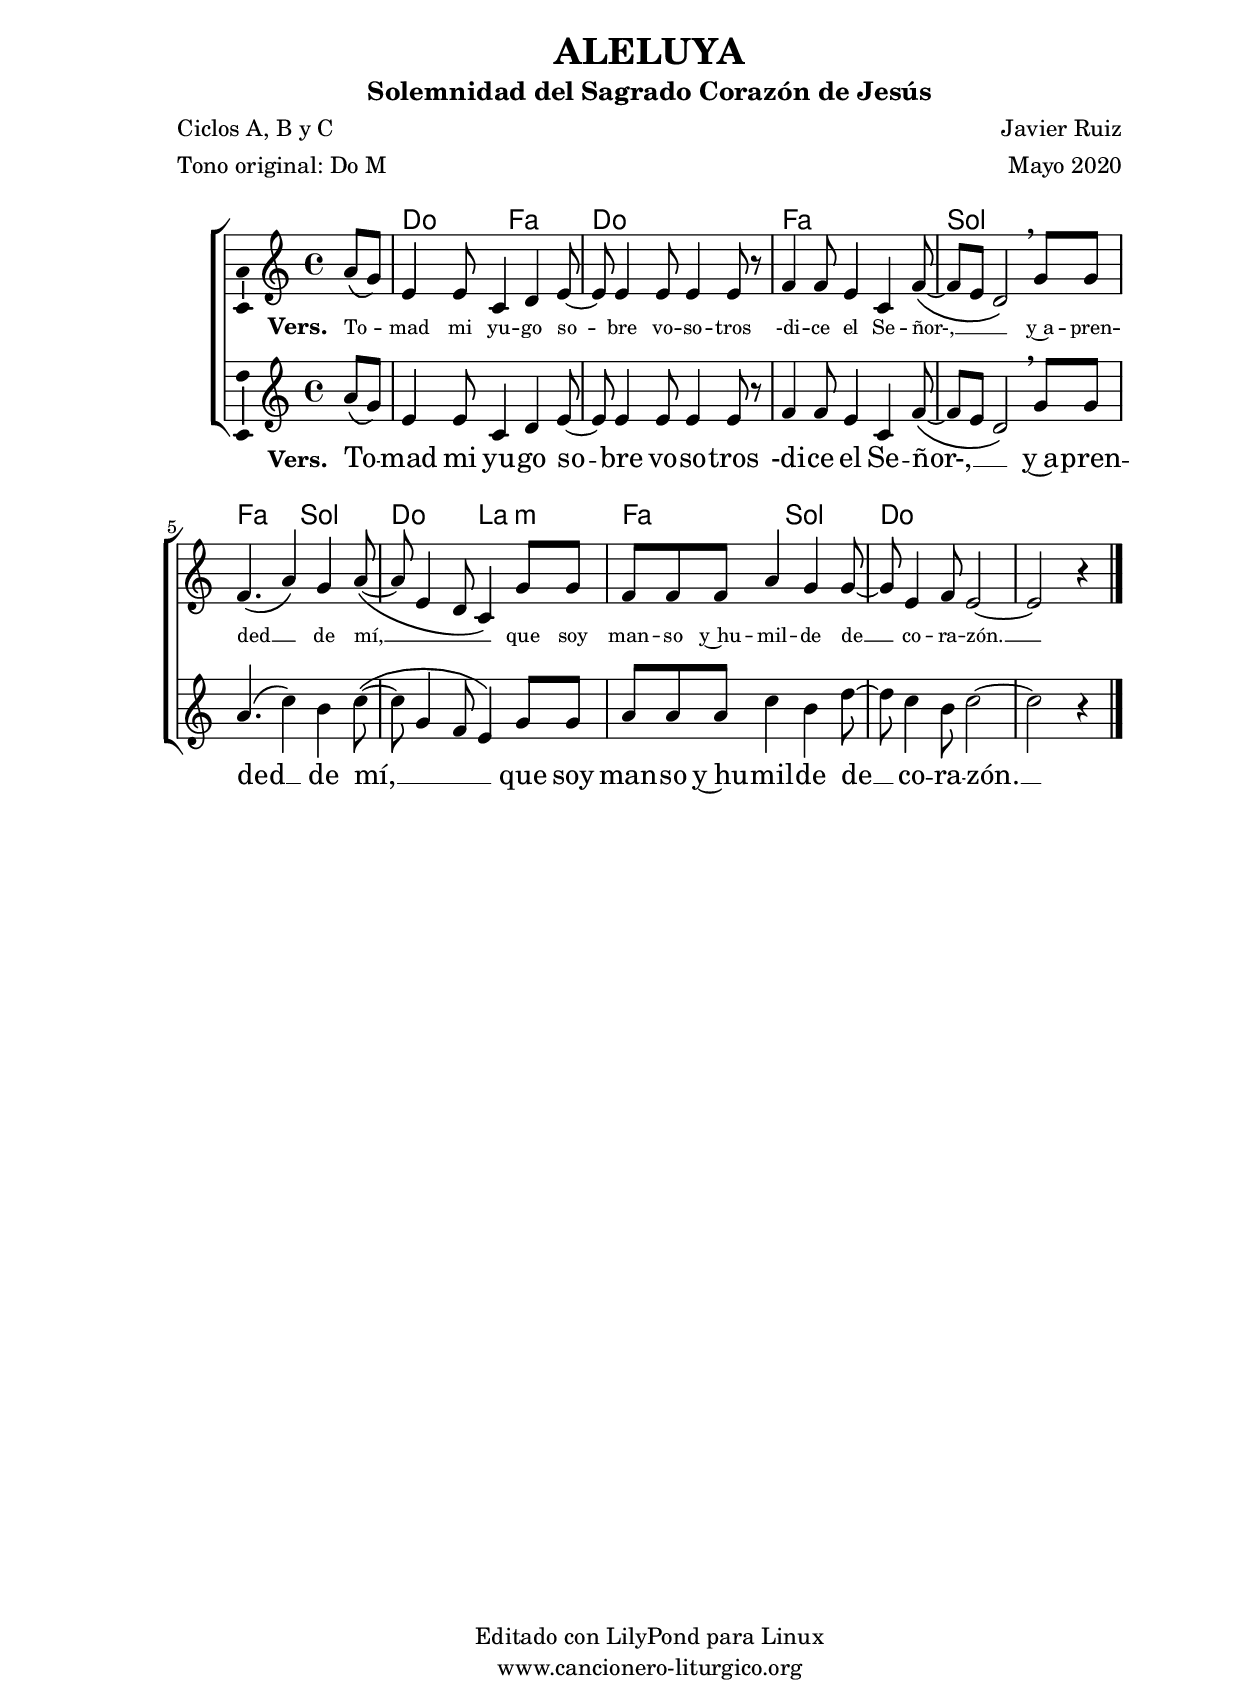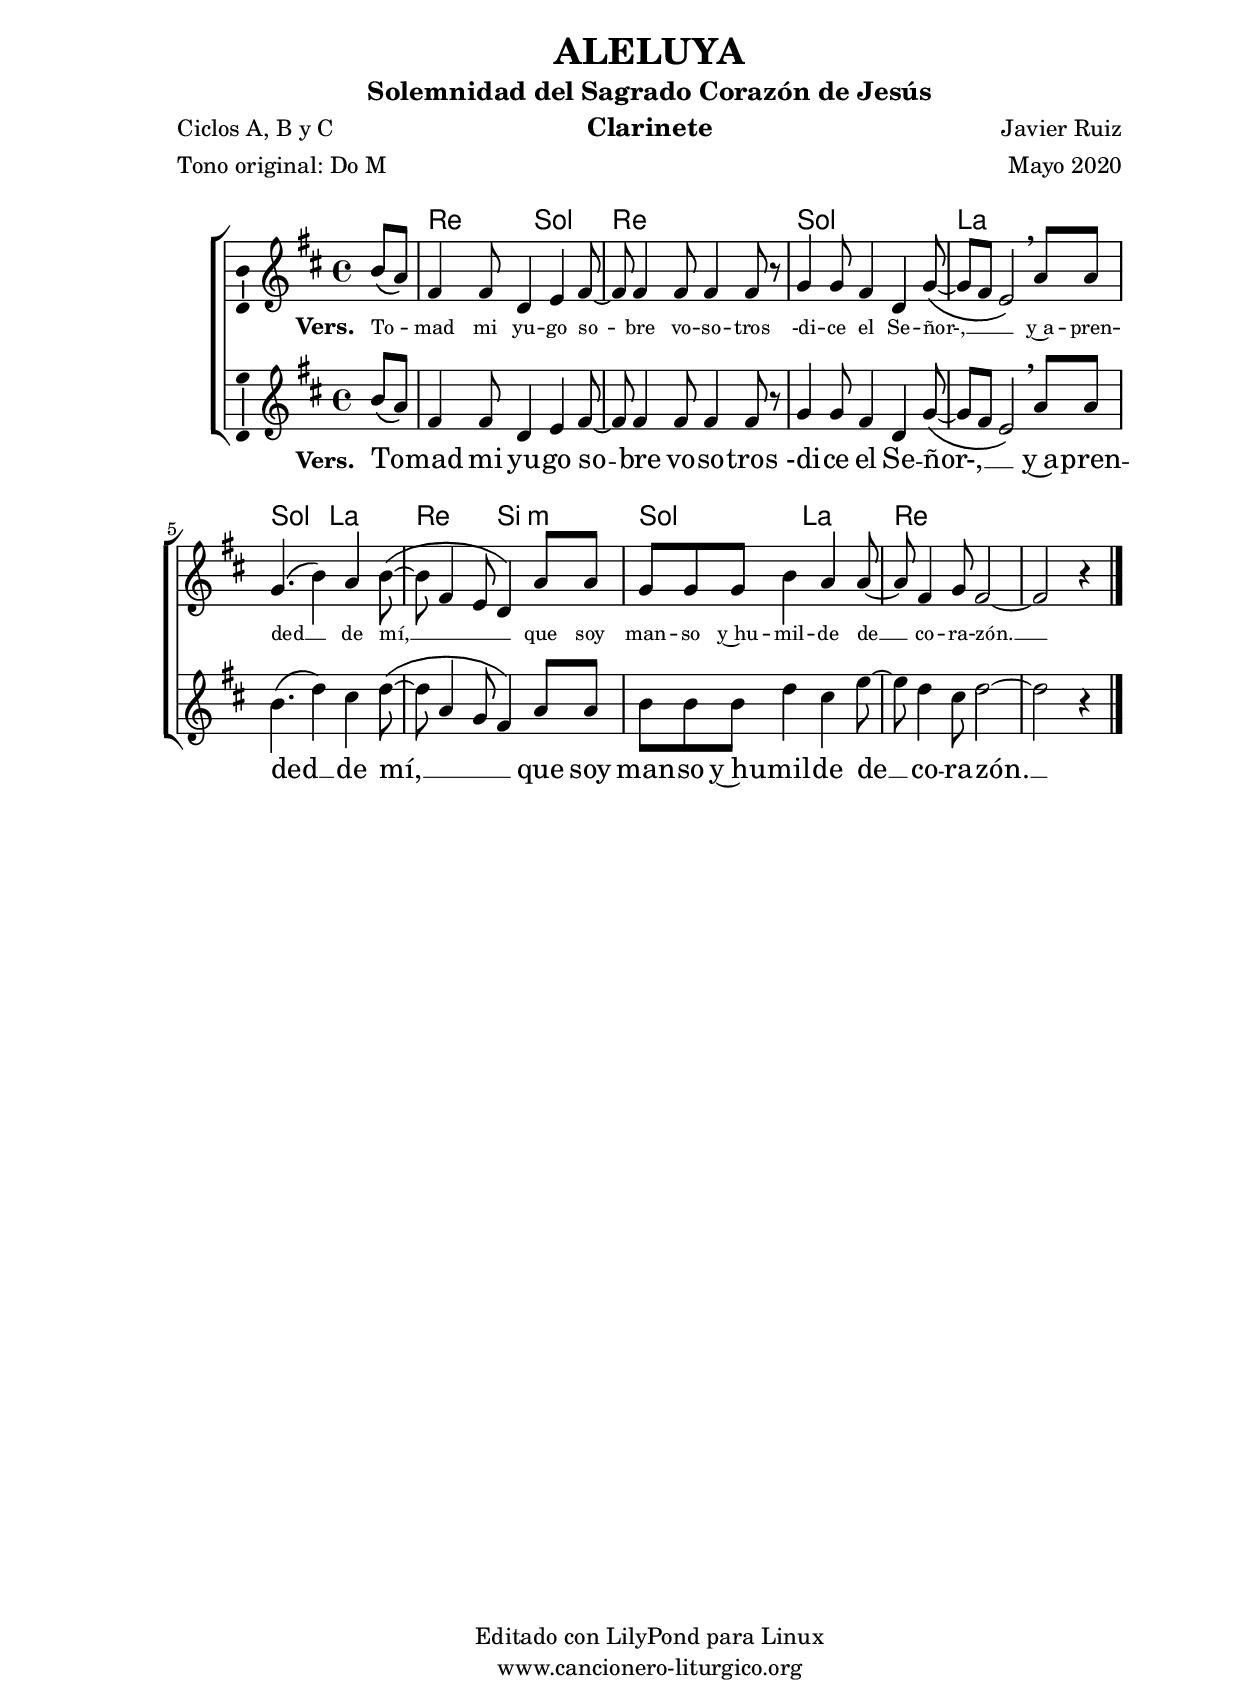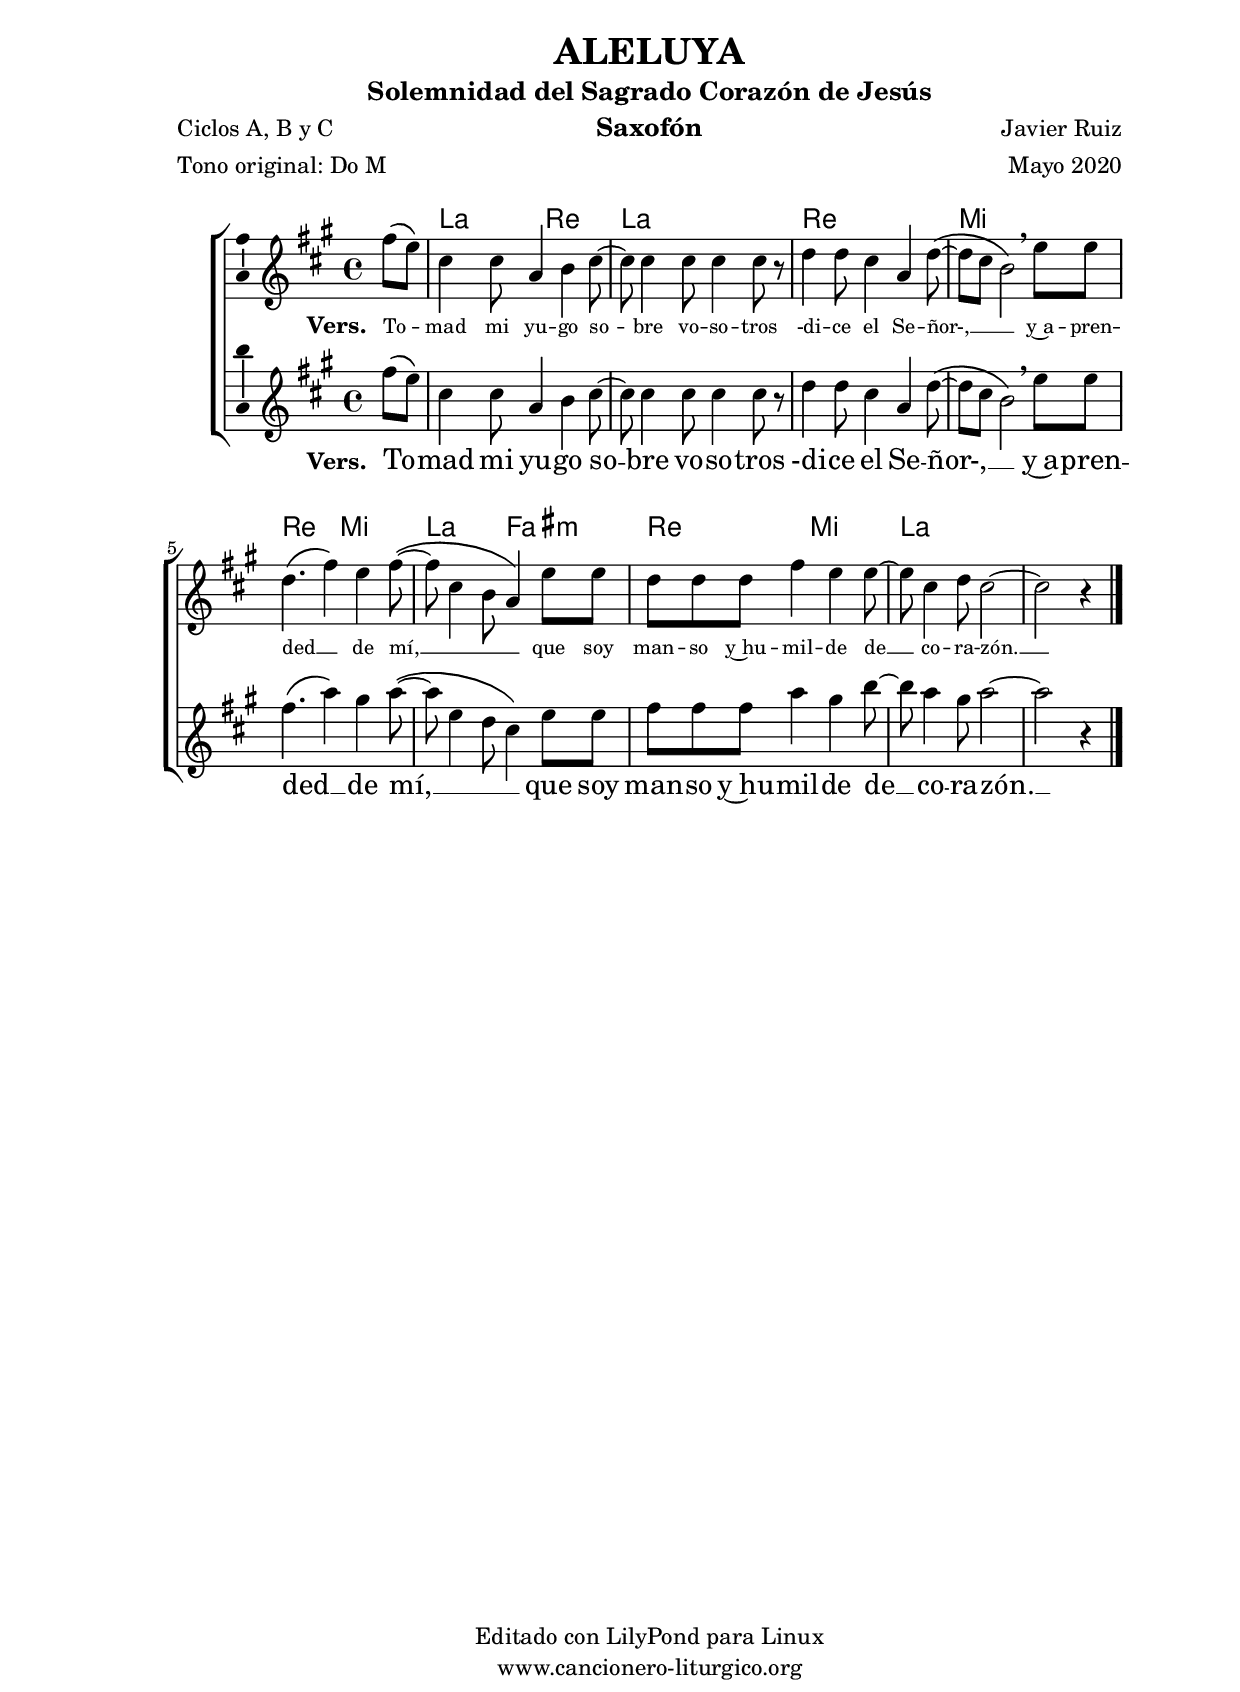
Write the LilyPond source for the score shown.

%
%para convertir .midi en .wav:
%timidity filename.midi -Ow -o finename.wav
%
%
%Para convertir de .wav a .mp3:
%lame -h -m j filename.wav
%
%
%para escuchar el midi:
%timidity nombrefichero.midi
%


%versión de lilypond para la que se ha escrito esta partitura:
\version "2.16.0"

	%Tamaño papel
	#(set-default-paper-size "a4")
	%Tamaño partitura
	#(set-global-staff-size 20)
	%No responde al pulsar sobre una nota
	#(ly:set-option 'point-and-click #f)

%parámetros del encabezamiento:
\header {
	title = "ALELUYA"
	subtitle = "Solemnidad del Sagrado Corazón de Jesús"
	composer = "Javier Ruiz"
	poet = "Ciclos A, B y C"
	meter = "Tono original: Do M"
	arranger = "Mayo 2020"
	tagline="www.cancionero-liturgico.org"
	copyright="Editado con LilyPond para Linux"
	}

%parámetros asociados al papel:
\paper  {
	oddHeaderMarkup = \markup {\fill-line { \on-the-fly #not-first-page \fromproperty #'header:title \on-the-fly #not-first-page \fromproperty #'header:composer }}
	evenHeaderMarkup = \markup {\fill-line { \fromproperty #'header:composer \fromproperty #'header:title }}
	#(set-paper-size "a4")
	print-page-number = ##f
	first-page-number = 1
	print-first-page-number = ##f
%	head-separation = 3.0 \cm
	top-margin = 1.5 \cm
%	top-margin = 2.0 \cm
%%%	bottom-margin = 0.5\cm
	bottom-margin = 0.2\cm
	left-margin = 3.0 \cm
	line-width = 16.0 \cm 
	indent = 8\mm
	interscoreline = 2.\mm
	between-system-space = 15\mm
%	para que las partituras no llenen la hoja:
	ragged-bottom = ##t
%	idem para la última hoja:
	ragged-last-bottom = ##f
%	para que las partituras llenen el ancho del papel:
	ragged-last = ##f
	after-title-space = 2.5 \cm
%page-count=2
system-count=2

	%Flexible Vertical Spacing
%	markup-markup-spacing =
%	#'((basic-distance . 15) (minimum-distance . 15) (padding . 3))
	markup-system-spacing =
	#'((basic-distance . 15) (minimum-distance . 15) (padding . 3))
	system-system-spacing =
	#'((basic-distance . 15) (minimum-distance . 15) (padding . 3))
	score-system-spacing =
	#'((basic-distance . 15) (minimum-distance . 15) (padding . 5))
%	top-system-spacing = % header
%	#'((basic-distance . 8) (minimum-distance . 0) (padding . 0))
%	top-markup-spacing =
%	#'((basic-distance . 20) (minimum-distance . 20) (padding . 0))
	last-bottom-spacing = % footer
	#'((basic-distance . 5) (minimum-distance . 5) (padding . 0))
%	score-markup-spacing =
%	#'((basic-distance . 16) (minimum-distance . 13) (padding . 0))

	}


%parámetros que afectan a toda la partitura:
global =  {
	%clave de sol (G):
	\clef G
	%armadura:
%	\transpose c ees
	\key c \major
	\tempo 4=110
	\set Score.tempoHideNote = ##t
	}


acordes = {
	\italianChords
	\chordmode {
%	\transpose c ees
{

s4
c2 f c c f f g g
f2 g c a:m f g c c c2

	}
	}
}


melodiatrompeta = 
%	\transpose c ees
{

	\relative c''{
	\time 4/4

\partial4
r4
r1
r8 e4 <d f>8 <e g>2
r1
r8 g4 <f a>8 <g b>2
r1
r8 c,4 <b d>8 <c e>2
r1
r8 g'4 <e a>8 <c g'>2~
<c g'>2 r4

}
	\bar "|."
	}


melodiatres = 
%	\transpose c ees
{

	\relative c'{
	\time 4/4

\partial4
a'8 \(g\)
e4 e8 c4 d4 e8~
e8 e4 e8 e4 e8 r8
f4 f8 e4 c4 f8~
\(f8 e d2\) \breathe g8 g
f4. \(a4\) g a8~
\(a8 e4 d8 c4\) g'8 g
f8 f f a4 g g8~
g8 e4 f8 e2~
e2 r4 %s4

}

	\bar "|."
	}


melodiabajo = 
%	\transpose c ees
{

	%clave de fa (F):
	\clef F

	\relative c{
	\time 4/4

\partial4
r4
c4. c8 f4. f8
c4. c8 c2
f4. f8 d4. d8
g4. g8 g2
f4. f8 g4. g8
c,4. c8 a4. a8
f'4. f8 g4. g8
c,4. c8 c2~
c2 r4 %s4

}

	\bar "|."
	}


melodia = 
%	\transpose c ees
{

	\relative c'{
	\time 4/4

\partial4
a'8 \(g\)
e4 e8 c4 d4 e8~
e8 e4 e8 e4 e8 r8
f4 f8 e4 c4 f8~
\(f8 e d2\) \breathe g8 g
a4. \(c4\) b c8~
\(c8 g4 f8 e4\) g8 g
a8 a a c4 b d8~
d8 c4 b8 c2~
c2 r4 %s4

}

	\bar "|."
	}


texto = \lyricmode {
\set stanza =#"Vers. "
To -- _ mad mi yu -- go so -- bre vo -- so -- tros
-di -- ce el Se -- ñor-, __ _ _
y~a -- pren -- ded __ _ de mí, __ _ _ _
que soy man -- so y~hu -- mil -- de de __ co -- ra -- zón. __
	}

textotres = \lyricmode {
\override LyricText #'font-size = #-1
\set stanza =#"Vers. "
To -- _ mad mi yu -- go so -- bre vo -- so -- tros
-di -- ce el Se -- ñor-, __ _ _
y~a -- pren -- ded __ _ de mí, __ _ _ _
que soy man -- so y~hu -- mil -- de de __ co -- ra -- zón. __
	}


acordesStaff = \context ChordNames = acordesStaff <<
	\set chordChanges = ##t
	\acordes
	>>

voztrompetaStaff = \context Voice = voztrompetaStaff
<<
	\override Staff.StaffSymbol #'staff-space = #(magstep -0.35)
	\set Staff.midiInstrument = #"trumpet"
	\set Staff.midiMinimumVolume = #0.6
	\set Staff.midiMaximumVolume = #0.8
	\global
	\melodiatrompeta
	>>

voztresStaff = \context Voice = voztresStaff
\with {\consists "Ambitus_engraver"}
<<
%	\override Staff.StaffSymbol #'staff-space = #(magstep -0.35)
	\set Staff.midiInstrument = #"violin"
	\set Staff.midiMinimumVolume = #0.6
	\set Staff.midiMaximumVolume = #0.8
	\global
	\relative c' \melodiatres
	>>

vozStaff = \context Voice = vozStaff
\with {\consists "Ambitus_engraver"}
<<
%	\set Staff.instrumentName = ""
%	\set Staff.shortInstrumentName = ""
%	\set Staff.midiInstrument = #"clarinet"
%	\set Staff.midiInstrument = #"cello"
	\set Staff.midiInstrument = #"flute"
%	\set Staff.midiInstrument = #"electric guitar (jazz)"
%	\set Staff.midiInstrument = #"english horn"
%	\set Staff.midiInstrument = #"violin"
%	\set Staff.midiInstrument = #"glockenspiel"
	\set Staff.midiMinimumVolume = #0.8
	\set Staff.midiMaximumVolume = #1.0
	\global
	\melodia
	>>

vozbajoStaff = \context Voice = vozbajoStaff
<<
	\override Staff.StaffSymbol #'staff-space = #(magstep -0.35)
	\set Staff.midiInstrument = #"english horn"
	\set Staff.midiMinimumVolume = #0.6
	\set Staff.midiMaximumVolume = #0.8
	\global
	\melodiabajo
	>>

textoStaff = \context Lyrics = textoStaff <<
	\lyricsto vozStaff \texto
	>>

textotresStaff = \context Lyrics = textotresStaff <<
	\lyricsto voztresStaff \textotres
	>>


\book {
	\score {
		<<
		\context ChoirStaff {
%			\override StaffGroup.SystemStartBracket #'collapse-height = #1
%			\override Score.SystemStartBar #'collapse-height = #1
			<<
			\acordesStaff
%			\voztrompetaStaff
			\voztresStaff
			\textotresStaff
			\vozStaff
			\textoStaff
%			\vozbajoStaff
			>>
			}
		>>
		\layout {
	    		\context {
				\Lyrics
				\override LyricText #'font-size = #2
				}
	   		 \context {
				\Score
				\override StaffSymbol #'staff-space = #(magstep +3)
				}
			}
		}
	\score {
		\unfoldRepeats
		<<
		\context ChoirStaff {
			<<
			\acordesStaff
			\voztrompetaStaff
			\voztresStaff
			\vozStaff
			\vozbajoStaff
			>>
			}
		>>
		\midi {
	  		\context {
	  			\Score
				tempoWholesPerMinute = #(ly:make-moment 70 4)
				}
			}
		}
	}


%Partitura para clarinete
#(define output-suffix "C")
\book {
	\header{
		instrument = "Clarinete"
		}
	\score {
		<<
		\context ChoirStaff {
%			\override StaffGroup.SystemStartBracket #'collapse-height = #1
%			\override Score.SystemStartBar #'collapse-height = #1
\transpose c d
			<<
			\acordesStaff
%			\voztrompetaStaff
			\voztresStaff
			\textotresStaff
			\vozStaff
			\textoStaff
%			\vozbajoStaff
			>>
			}
		>>
		\layout {
	    		\context {
				\Lyrics
				\override LyricText #'font-size = #2
				}
	   		 \context {
				\Score
				\override StaffSymbol #'staff-space = #(magstep +3)
				}
			}
		}
	}


%Partitura para saxofón
#(define output-suffix "S")
\book {
	\header{
		instrument = "Saxofón"
		}
	\score {
		<<
		\context ChoirStaff {
%			\override StaffGroup.SystemStartBracket #'collapse-height = #1
%			\override Score.SystemStartBar #'collapse-height = #1
\transpose c a
			<<
			\acordesStaff
%			\voztrompetaStaff
			\voztresStaff
			\textotresStaff
			\vozStaff
			\textoStaff
%			\vozbajoStaff
			>>
			}
		>>
		\layout {
	    		\context {
				\Lyrics
				\override LyricText #'font-size = #2
				}
	   		 \context {
				\Score
				\override StaffSymbol #'staff-space = #(magstep +3)
				}
			}
		}
	}


